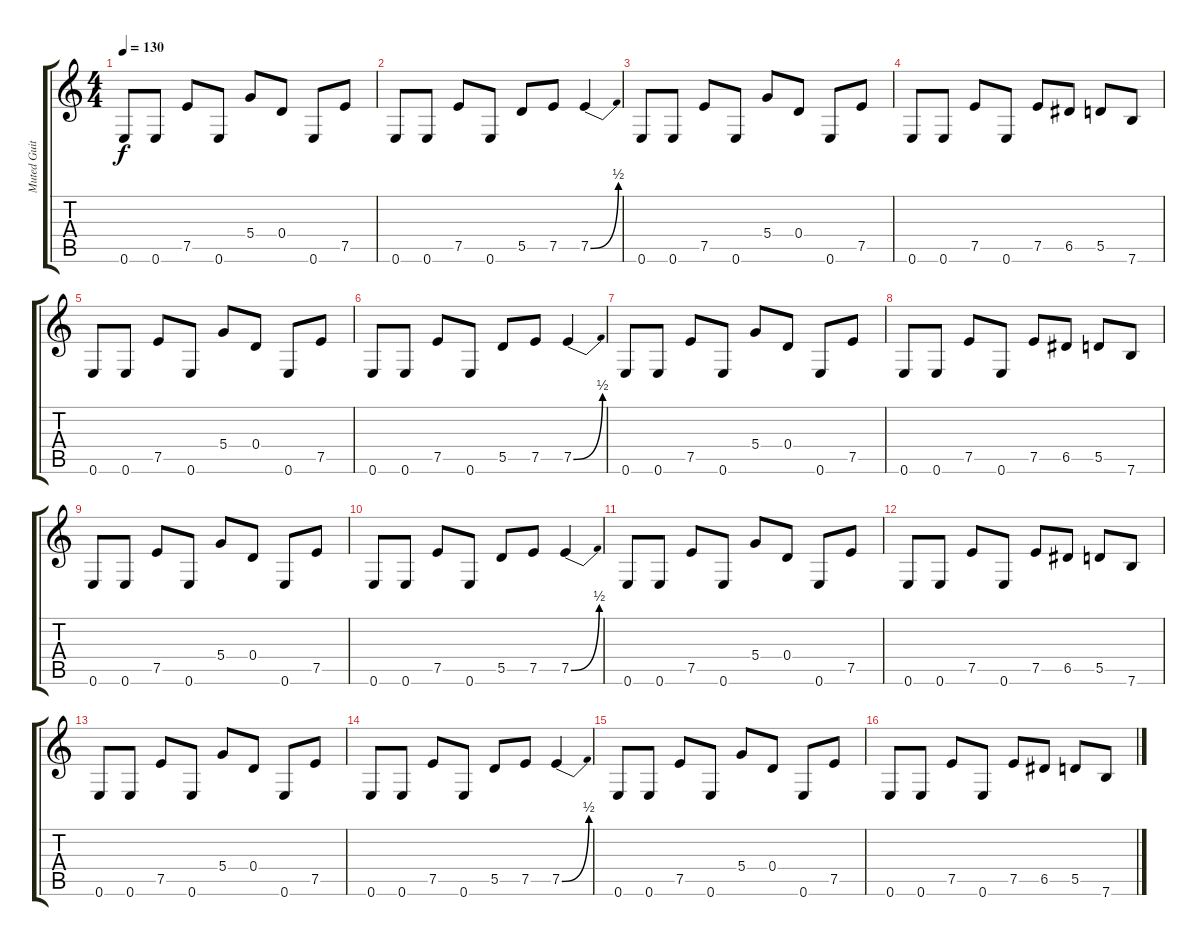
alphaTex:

\track ("Muted Guitar I" "Muted Guit") {instrument electricguitarmuted}
\staff {score tabs}
\tuning (E4 B3 G3 D3 A2 E2) {hide}
\ts (4 4)
\tempo 130
\clef g2
\ks c
0.6.8{dy f} 0.6.8 7.5.8 0.6.8 5.4.8 0.4.8 0.6.8 7.5.8 |
0.6.8 0.6.8 7.5.8 0.6.8 5.5.8 7.5.8 7.5{be (bend 0 0 60 2)}.4 |
0.6.8 0.6.8 7.5.8 0.6.8 5.4.8 0.4.8 0.6.8 7.5.8 |
0.6.8 0.6.8 7.5.8 0.6.8 7.5.8 6.5.8 5.5.8 7.6.8 |
0.6.8 0.6.8 7.5.8 0.6.8 5.4.8 0.4.8 0.6.8 7.5.8 |
0.6.8 0.6.8 7.5.8 0.6.8 5.5.8 7.5.8 7.5{be (bend 0 0 60 2)}.4 |
0.6.8 0.6.8 7.5.8 0.6.8 5.4.8 0.4.8 0.6.8 7.5.8 |
0.6.8 0.6.8 7.5.8 0.6.8 7.5.8 6.5.8 5.5.8 7.6.8 |
0.6.8 0.6.8 7.5.8 0.6.8 5.4.8 0.4.8 0.6.8 7.5.8 |
0.6.8 0.6.8 7.5.8 0.6.8 5.5.8 7.5.8 7.5{be (bend 0 0 60 2)}.4 |
0.6.8 0.6.8 7.5.8 0.6.8 5.4.8 0.4.8 0.6.8 7.5.8 |
0.6.8 0.6.8 7.5.8 0.6.8 7.5.8 6.5.8 5.5.8 7.6.8 |
0.6.8 0.6.8 7.5.8 0.6.8 5.4.8 0.4.8 0.6.8 7.5.8 |
0.6.8 0.6.8 7.5.8 0.6.8 5.5.8 7.5.8 7.5{be (bend 0 0 60 2)}.4 |
0.6.8 0.6.8 7.5.8 0.6.8 5.4.8 0.4.8 0.6.8 7.5.8 |
0.6.8 0.6.8 7.5.8 0.6.8 7.5.8 6.5.8 5.5.8 7.6.8
